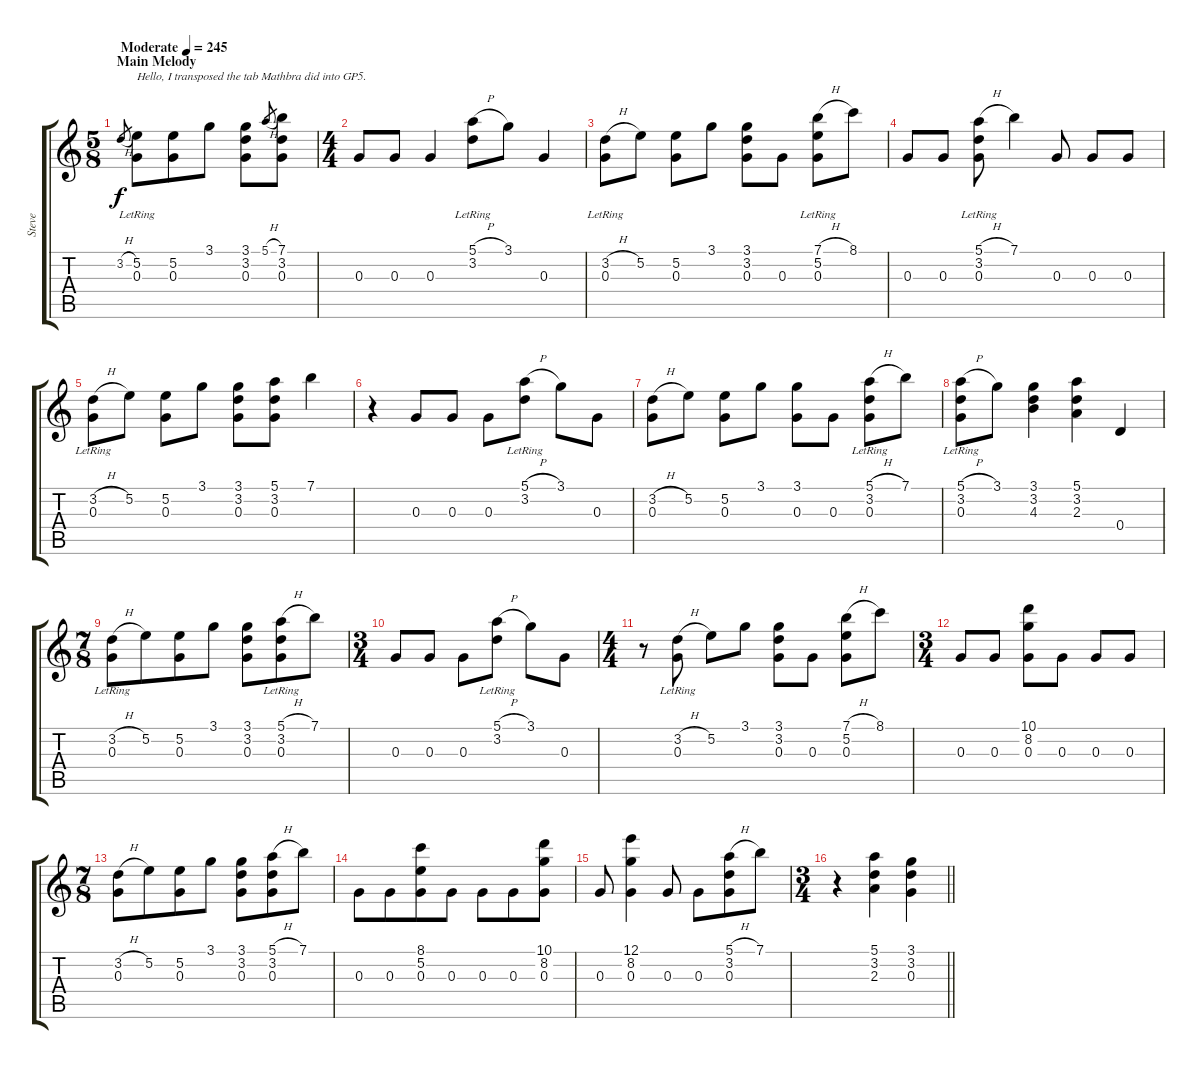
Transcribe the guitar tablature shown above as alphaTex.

\track ("Steve" "Steve") {instrument acousticguitarsteel}
\staff {score tabs}
\tuning (E4 B3 G3 D3 A2 E2) {hide}
\ts (5 8)
\section ("" "Main Melody")
\tempo (245 "Moderate")
\clef g2
\ks c
3.2{h}.8{gr dy f instrument acousticguitarsteel} (5.2{lr} 0.3).8{txt "Hello, I transposed the tab Mathbra did into GP5."} (5.2 0.3).8 3.1.8 (3.1 3.2 0.3).8 5.1{h}.8{gr} (7.1 3.2 0.3).8 |
\ts (4 4)
0.3.8 0.3.8 0.3.4 (5.1{h lr} 3.2).8 3.1.8 0.3.4 |
(3.2{h lr} 0.3).8 5.2.8 (5.2 0.3).8 3.1.8 (3.1 3.2 0.3).8 0.3.8 (7.1{h lr} 5.2 0.3).8 8.1.8 |
0.3.8 0.3.8 (5.1{h lr} 3.2 0.3).8 7.1.4 0.3.8 0.3.8 0.3.8 |
(3.2{h lr} 0.3).8 5.2.8 (5.2 0.3).8 3.1.8 (3.1 3.2 0.3).8 (5.1 3.2 0.3).8 7.1.4 |
r.4 0.3.8 0.3.8 0.3.8 (5.1{h} 3.2{lr}).8 3.1.8 0.3.8 |
(3.2{h} 0.3).8 5.2.8 (5.2 0.3).8 3.1.8 (3.1 0.3).8 0.3.8 (5.1{h} 3.2{lr} 0.3).8 7.1.8 |
(5.1{h} 3.2{lr} 0.3).8 3.1.8 (3.1 3.2 4.3).4 (5.1 3.2 2.3).4 0.4.4 |
\ts (7 8)
(3.2{h lr} 0.3).8 5.2.8 (5.2 0.3).8 3.1.8 (3.1 3.2 0.3).8 (5.1{h} 3.2{lr} 0.3).8 7.1.8 |
\ts (3 4)
0.3.8 0.3.8 0.3.8 (5.1{h lr} 3.2).8 3.1.8 0.3.8 |
\ts (4 4)
r.8 (3.2{h lr} 0.3{lr}).8 5.2.8 3.1.8 (3.1 3.2 0.3).8 0.3.8 (7.1{h} 5.2 0.3).8 8.1.8 |
\ts (3 4)
0.3.8 0.3.8 (10.1 8.2 0.3).8 0.3.8 0.3.8 0.3.8 |
\ts (7 8)
(3.2{h} 0.3).8 5.2.8 (5.2 0.3).8 3.1.8 (3.1 3.2 0.3).8 (5.1{h} 3.2 0.3).8 7.1.8 |
0.3.8 0.3.8 (8.1 5.2 0.3).8 0.3.8 0.3.8 0.3.8 (10.1 8.2 0.3).8 |
0.3.8 (12.1 8.2 0.3).4 0.3.8 0.3.8 (5.1{h} 3.2 0.3).8 7.1.8 |
\ts (3 4)
\barLineRight lightlight
r.4 (5.1 3.2 2.3).4 (3.1 3.2 0.3).4
